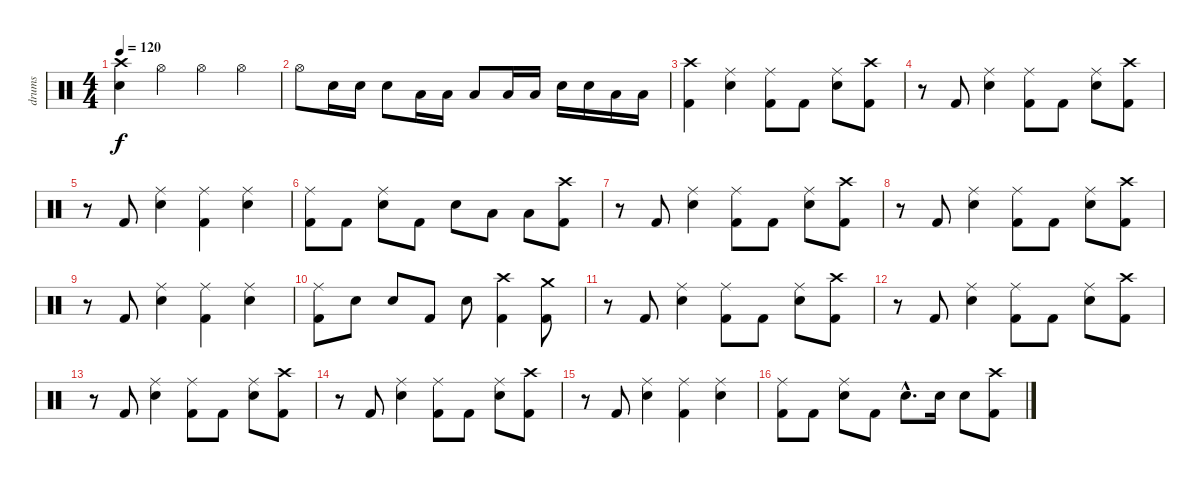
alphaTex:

\track ("drums" "drums") {instrument percussion}
\staff {score}
\articulation defaults
\ts (4 4)
\tempo 120
\clef neutral
\ks c
("Crash high (hit)" "Electric Snare (hit)").4{dy f} "Hi-Hat (open)".4 "Hi-Hat (open)".4 "Hi-Hat (open)".4 |
"Hi-Hat (open)".8 "Electric Snare (hit)".16 "Electric Snare (hit)".16 "Electric Snare (hit)".8 "Low Tom (hit)".16 "Low Tom (hit)".16 "Low Tom (hit)".8 "Low Tom (hit)".16 "Low Tom (hit)".16 "Electric Snare (hit)".16 "Electric Snare (hit)".16 "Low Tom (hit)".16 "Low Tom (hit)".16 |
("Crash high (hit)" "Kick (hit) 2").4 ("Ride (middle)" "Electric Snare (hit)").4 ("Ride (middle)" "Kick (hit) 2").8 "Kick (hit) 2".8 ("Ride (middle)" "Electric Snare (hit)").8 ("Crash high (hit)" "Kick (hit) 2").8 |
r.8 "Kick (hit) 2".8 ("Ride (middle)" "Electric Snare (hit)").4 ("Ride (middle)" "Kick (hit) 2").8 "Kick (hit) 2".8 ("Ride (middle)" "Electric Snare (hit)").8 ("Crash high (hit)" "Kick (hit) 2").8 |
r.8 "Kick (hit) 2".8 ("Ride (middle)" "Electric Snare (hit)").4 ("Ride (middle)" "Kick (hit) 2").4 ("Ride (middle)" "Electric Snare (hit)").4 |
("Ride (middle)" "Kick (hit) 2").8 "Kick (hit) 2".8 ("Ride (middle)" "Electric Snare (hit)").8 "Kick (hit) 2".8 "Electric Snare (hit)".8 "Low Tom (hit)".8 "Low Floor Tom (hit)".8 ("Crash high (hit)" "Kick (hit) 2").8 |
r.8 "Kick (hit) 2".8 ("Ride (middle)" "Electric Snare (hit)").4 ("Ride (middle)" "Kick (hit) 2").8 "Kick (hit) 2".8 ("Ride (middle)" "Electric Snare (hit)").8 ("Crash high (hit)" "Kick (hit) 2").8 |
r.8 "Kick (hit) 2".8 ("Ride (middle)" "Electric Snare (hit)").4 ("Ride (middle)" "Kick (hit) 2").8 "Kick (hit) 2".8 ("Ride (middle)" "Electric Snare (hit)").8 ("Crash high (hit)" "Kick (hit) 2").8 |
r.8 "Kick (hit) 2".8 ("Ride (middle)" "Electric Snare (hit)").4 ("Ride (middle)" "Kick (hit) 2").4 ("Ride (middle)" "Electric Snare (hit)").4 |
("Ride (middle)" "Kick (hit) 2").8 "Electric Snare (hit)".8 "Electric Snare (hit)".8 "Kick (hit) 2".8 "Electric Snare (hit)".8 ("Crash high (hit)" "Kick (hit) 2").4 ("Crash medium (hit)" "Kick (hit) 2").8 |
r.8 "Kick (hit) 2".8 ("Ride (middle)" "Electric Snare (hit)").4 ("Ride (middle)" "Kick (hit) 2").8 "Kick (hit) 2".8 ("Ride (middle)" "Electric Snare (hit)").8 ("Crash high (hit)" "Kick (hit) 2").8 |
r.8 "Kick (hit) 2".8 ("Ride (middle)" "Electric Snare (hit)").4 ("Ride (middle)" "Kick (hit) 2").8 "Kick (hit) 2".8 ("Ride (middle)" "Electric Snare (hit)").8 ("Crash high (hit)" "Kick (hit) 2").8 |
r.8 "Kick (hit) 2".8 ("Ride (middle)" "Electric Snare (hit)").4 ("Ride (middle)" "Kick (hit) 2").8 "Kick (hit) 2".8 ("Ride (middle)" "Electric Snare (hit)").8 ("Crash high (hit)" "Kick (hit) 2").8 |
r.8 "Kick (hit) 2".8 ("Ride (middle)" "Electric Snare (hit)").4 ("Ride (middle)" "Kick (hit) 2").8 "Kick (hit) 2".8 ("Ride (middle)" "Electric Snare (hit)").8 ("Crash high (hit)" "Kick (hit) 2").8 |
r.8 "Kick (hit) 2".8 ("Ride (middle)" "Electric Snare (hit)").4 ("Ride (middle)" "Kick (hit) 2").4 ("Ride (middle)" "Electric Snare (hit)").4 |
("Ride (middle)" "Kick (hit) 2").8 "Kick (hit) 2".8 ("Ride (middle)" "Electric Snare (hit)").8 "Kick (hit) 2".8 "Electric Snare (hit)"{hac}.8{d} "Electric Snare (hit)".16 "Electric Snare (hit)".8 ("Crash high (hit)" "Kick (hit) 2").8
